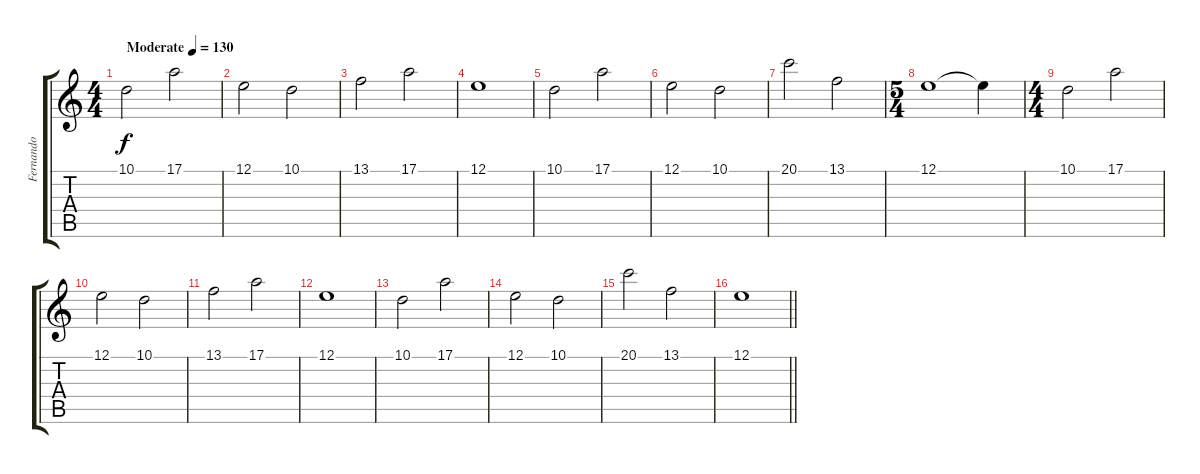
\track ("Fernando" "Fernando") {instrument piccolo}
\staff {score tabs}
\tuning (E4 B3 G3 D3 A2 E2) {hide}
\ts (4 4)
\tempo (130 "Moderate")
\clef g2
\ks c
10.1.2{dy f instrument piccolo} 17.1.2 |
12.1.2 10.1.2 |
13.1.2 17.1.2 |
12.1.1 |
10.1.2 17.1.2 |
12.1.2 10.1.2 |
20.1.2 13.1.2 |
\ts (5 4)
12.1.1 12.1{t}.4 |
\ts (4 4)
10.1.2 17.1.2 |
12.1.2 10.1.2 |
13.1.2 17.1.2 |
12.1.1 |
10.1.2 17.1.2 |
12.1.2 10.1.2 |
20.1.2 13.1.2 |
\barLineRight lightlight
12.1.1
